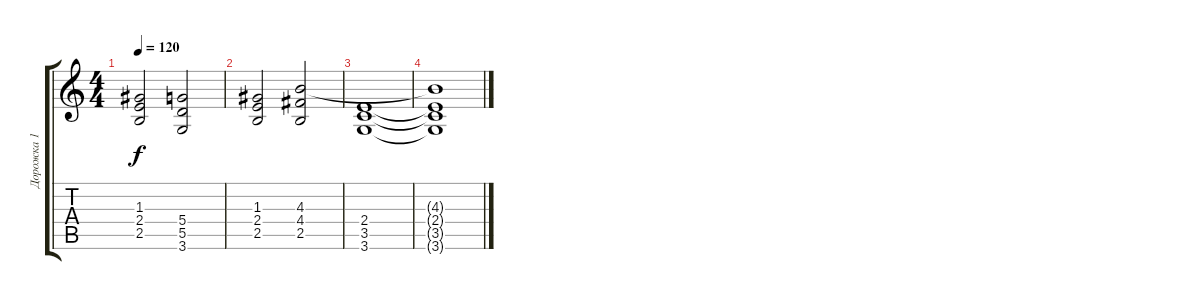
\track ("Дорожка 1" "Дорожка 1") {instrument electricguitarclean}
\staff {score tabs}
\tuning (E4 B3 G3 D3 A2 E2) {hide}
\ts (4 4)
\tempo 120
\clef g2
\ks c
(1.3 2.4 2.5).2{dy f} (5.4 5.5 3.6).2 |
(1.3 2.4 2.5).2 (4.3 4.4 2.5).2 |
(2.4 3.5 3.6).1 |
(4.3{t} 2.4{t} 3.5{t} 3.6{t}).1
